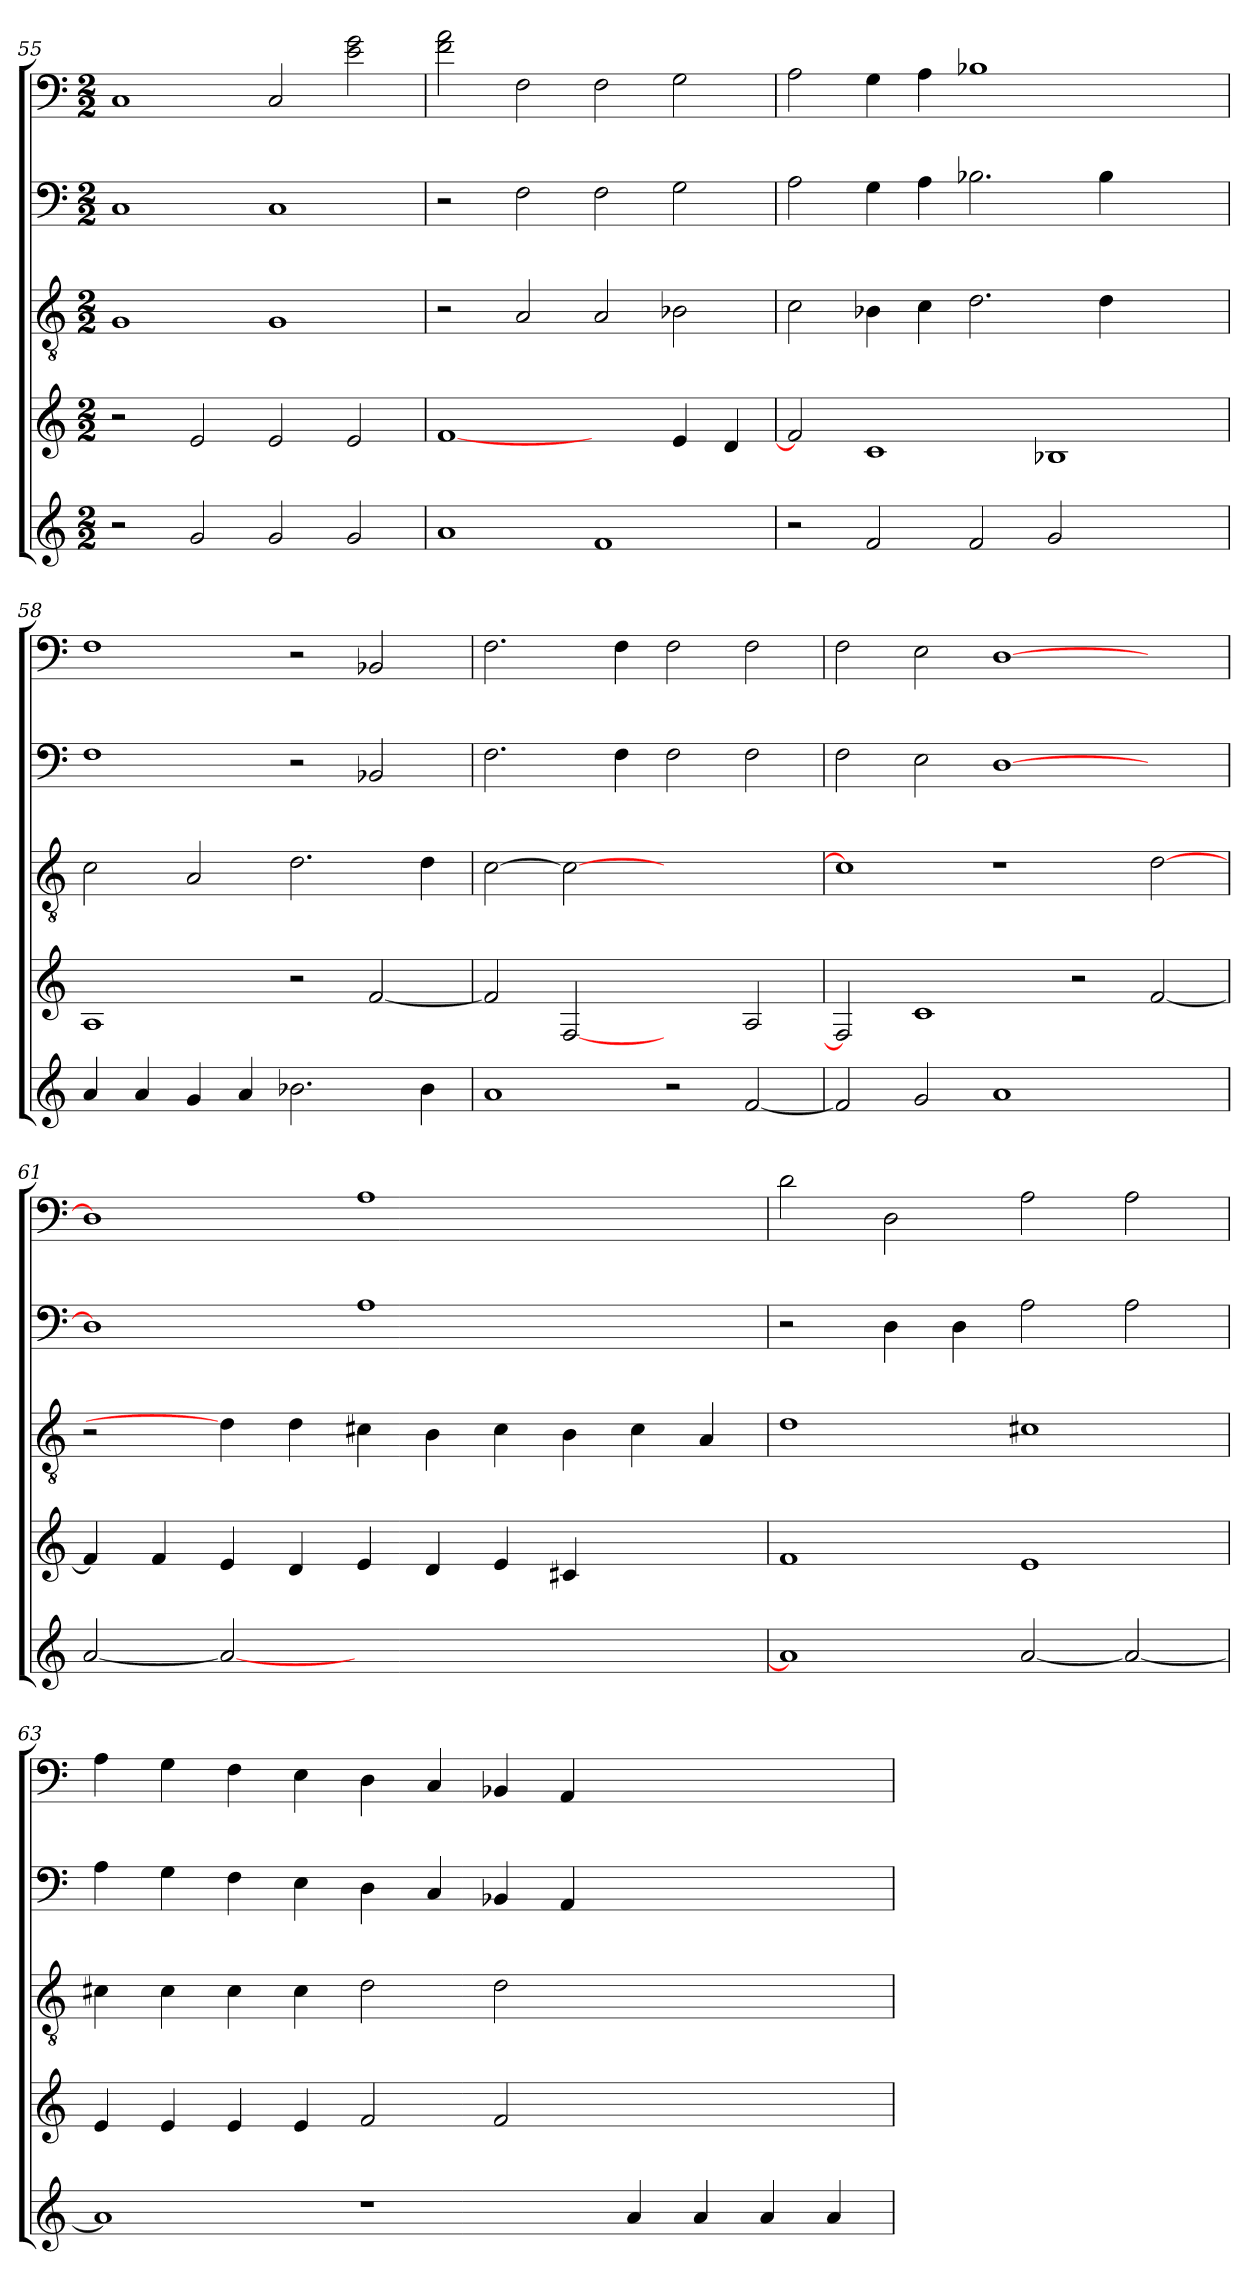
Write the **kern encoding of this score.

**kern	**kern	**kern	**kern	**kern
*part5	*part4	*part3	*part2	*part1
*staff5	*staff4	*staff3	*staff2	*staff1
*	*	*clefGv2	*clefF4	*clefF4
*k[]	*k[]	*k[]	*k[]	*k[]
*a:	*a:	*a:	*a:	*a:
*M2/2	*M2/2	*M2/2	*M2/2	*M2/2
=55	=55	=55	=55	=55
2r	2r	1G	1C	1C
2g	2e	.	.	.
2g	2e	1G	1C	2C
2g	2e	.	.	2e 2g
=56	=56	=56	=56	=56
1a	[1f	2r	2r	2f 2a
.	.	2A	2F	2F
1f	2ryy	2A	2F	2F
.	4e	2B-X	2G	2G
.	4d	.	.	.
=57	=57	=57	=57	=57
2r	2f]	2c	2A	2A
2f	1c	4B-X	4G	4G
.	.	4c	4A	4A
2f	.	2.d	2.B-X	1B-X
2g	1B-X	.	.	.
.	.	4d	4B-	.
2ryy	.	2ryy	2ryy	2ryy
=58	=58	=58	=58	=58
4a	1A	2c	1F	1F
4a	.	.	.	.
4g	.	2A	.	.
4a	.	.	.	.
2.b-X	2r	2.d	2r	2r
.	[2f	.	2BB-X	2BB-X
4b-	.	4d	.	.
=59	=59	=59	=59	=59
1a	2f]	[2c	2.F	2.F
.	[2F	2c_	.	.
.	.	.	4F	4F
2r	2ryy	1ryy	2F	2F
[2f	2A	.	2F	2F
=60	=60	=60	=60	=60
2f]	2F]	1c]	2F	2F
2g	1c	.	2E	2E
1a	.	1r	[1D	[1D
.	2r	.	.	.
2ryy	[2f	[2d	2ryy	2ryy
=61	=61	=61	=61	=61
[2a	4f]	2r	1D]	1D]
.	4f	.	.	.
2a_	4e	4d]	.	.
.	4d	4d	.	.
1.ryy	4e	4c#X	1A	1A
.	4d	4B	.	.
.	4e	4c#	.	.
.	4c#X	4B	.	.
.	2ryy	4c#	2ryy	2ryy
.	.	4A	.	.
=62	=62	=62	=62	=62
1a]	1f	1d	2r	2d
.	.	.	4D	2D
.	.	.	4D	.
[2a	1e	1c#X	2A	2A
2a_	.	.	2A	2A
=63	=63	=63	=63	=63
1a]	4e	4c#X	4A	4A
.	4e	4c#	4G	4G
.	4e	4c#	4F	4F
.	4e	4c#	4E	4E
1r	2f	2d	4D	4D
.	.	.	4C	4C
.	2f	2d	4BB-X	4BB-X
.	.	.	4AA	4AA
4a	1ryy	1ryy	1ryy	1ryy
4a	.	.	.	.
4a	.	.	.	.
4a	.	.	.	.
=	=	=	=	=
*-	*-	*-	*-	*-
